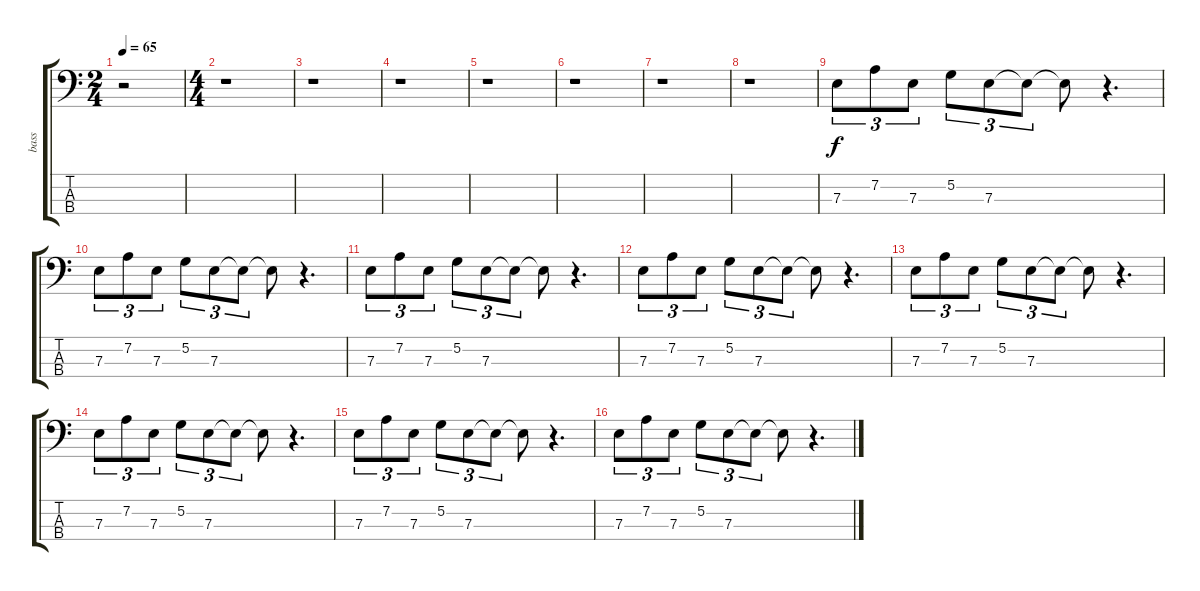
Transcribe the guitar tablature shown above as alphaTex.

\track ("bass" "bass") {instrument electricbassfinger}
\staff {score tabs}
\tuning (G2 D2 A1 E1) {hide}
\ts (2 4)
\tempo 65
\clef f4
\ks c
r.2{dy f instrument electricbassfinger} |
\ts (4 4)
r.1 |
r.1 |
r.1 |
r.1 |
r.1 |
r.1 |
r.1 |
7.3.8{tu (3 2)} 7.2.8{tu (3 2)} 7.3.8{tu (3 2)} 5.2.8{tu (3 2)} 7.3.8{tu (3 2)} 7.3{t}.8{tu (3 2)} 7.3{t}.8 r.4{d} |
7.3.8{tu (3 2)} 7.2.8{tu (3 2)} 7.3.8{tu (3 2)} 5.2.8{tu (3 2)} 7.3.8{tu (3 2)} 7.3{t}.8{tu (3 2)} 7.3{t}.8 r.4{d} |
7.3.8{tu (3 2)} 7.2.8{tu (3 2)} 7.3.8{tu (3 2)} 5.2.8{tu (3 2)} 7.3.8{tu (3 2)} 7.3{t}.8{tu (3 2)} 7.3{t}.8 r.4{d} |
7.3.8{tu (3 2)} 7.2.8{tu (3 2)} 7.3.8{tu (3 2)} 5.2.8{tu (3 2)} 7.3.8{tu (3 2)} 7.3{t}.8{tu (3 2)} 7.3{t}.8 r.4{d} |
7.3.8{tu (3 2)} 7.2.8{tu (3 2)} 7.3.8{tu (3 2)} 5.2.8{tu (3 2)} 7.3.8{tu (3 2)} 7.3{t}.8{tu (3 2)} 7.3{t}.8 r.4{d} |
7.3.8{tu (3 2)} 7.2.8{tu (3 2)} 7.3.8{tu (3 2)} 5.2.8{tu (3 2)} 7.3.8{tu (3 2)} 7.3{t}.8{tu (3 2)} 7.3{t}.8 r.4{d} |
7.3.8{tu (3 2)} 7.2.8{tu (3 2)} 7.3.8{tu (3 2)} 5.2.8{tu (3 2)} 7.3.8{tu (3 2)} 7.3{t}.8{tu (3 2)} 7.3{t}.8 r.4{d} |
7.3.8{tu (3 2)} 7.2.8{tu (3 2)} 7.3.8{tu (3 2)} 5.2.8{tu (3 2)} 7.3.8{tu (3 2)} 7.3{t}.8{tu (3 2)} 7.3{t}.8 r.4{d}
